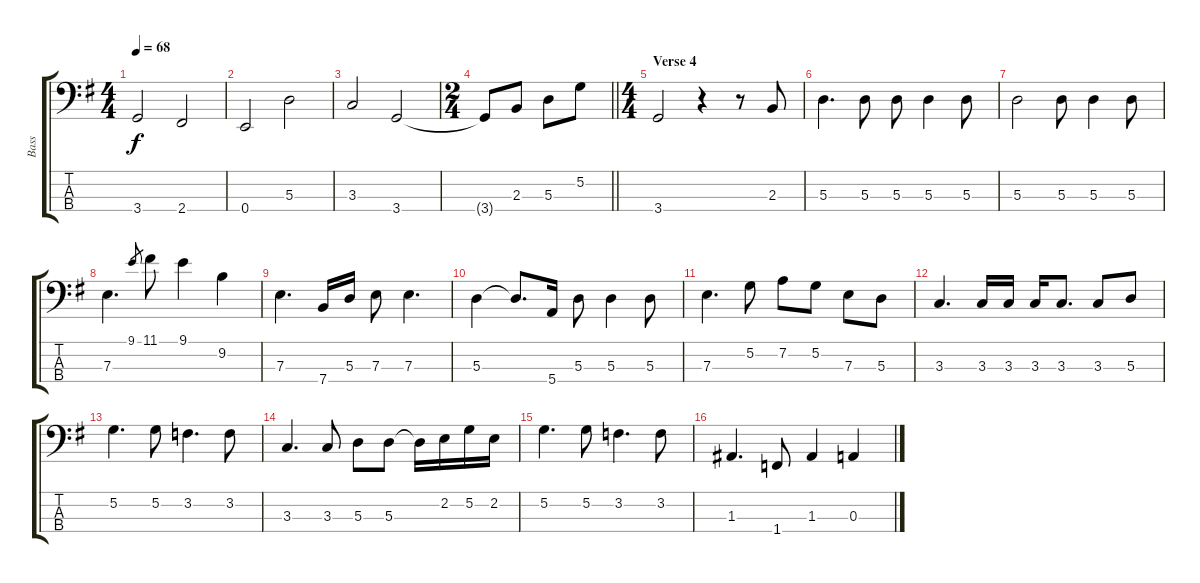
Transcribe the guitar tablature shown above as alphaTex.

\track ("Bass" "Bass") {instrument electricbassfinger}
\staff {score tabs}
\tuning (G2 D2 A1 E1) {hide}
\ts (4 4)
\tempo 68
\clef f4
\ks g
3.4.2{dy f} 2.4.2 |
0.4.2 5.3.2 |
3.3.2 3.4.2 |
\ts (2 4)
\barLineRight lightlight
3.4{t}.8 2.3.8 5.3.8 5.2.8 |
\ts (4 4)
\section ("" "Verse 4")
3.4.2 r.4 r.8 2.3.8 |
5.3.4{d} 5.3.8 5.3.8 5.3.4 5.3.8 |
5.3.2 5.3.8 5.3.4 5.3.8 |
7.3.4{d} 9.1.8{gr} 11.1.8 9.1.4 9.2.4 |
7.3.4{d} 7.4.16 5.3.16 7.3.8 7.3.4{d} |
5.3.4 5.3{t}.8{d} 5.4.16 5.3.8 5.3.4 5.3.8 |
7.3.4{d} 5.2.8 7.2.8 5.2.8 7.3.8 5.3.8 |
3.3.4{d} 3.3.16 3.3.16 3.3.16 3.3.8{d} 3.3.8 5.3.8 |
5.2.4{d} 5.2.8 3.2.4{d} 3.2.8 |
3.3.4{d} 3.3.8 5.3.8 5.3.8 5.3{t}.16 2.2.16 5.2.16 2.2.16 |
5.2.4{d} 5.2.8 3.2.4{d} 3.2.8 |
1.3.4{d} 1.4.8 1.3.4 0.3.4
